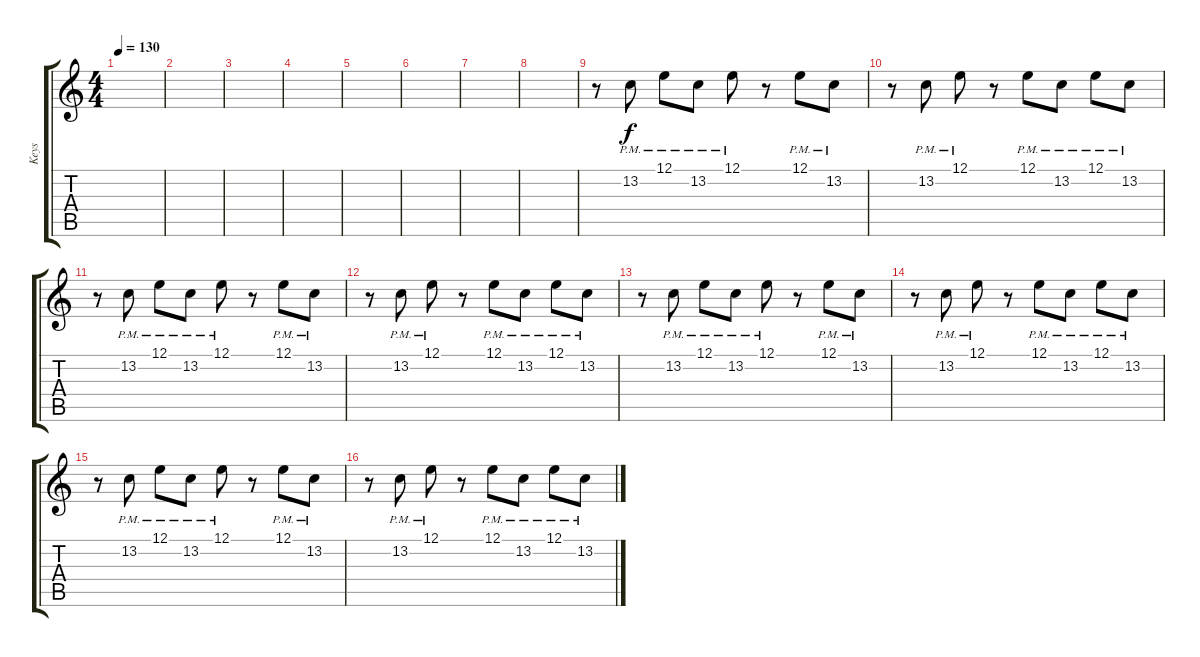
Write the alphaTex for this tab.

\track ("Keys" "Keys") {instrument stringensemble1}
\staff {score tabs}
\tuning (E4 B3 G3 D3 A2 E2) {hide}
\ts (4 4)
\tempo 130
\clef g2
\ks c
|
|
|
|
|
|
|
|
r.8{instrument accordion} 13.2{pm}.8 12.1{pm}.8 13.2{pm}.8 12.1{pm}.8 r.8 12.1{pm}.8 13.2{pm}.8 |
r.8 13.2{pm}.8 12.1{pm}.8 r.8 12.1{pm}.8 13.2{pm}.8 12.1{pm}.8 13.2{pm}.8 |
r.8 13.2{pm}.8 12.1{pm}.8 13.2{pm}.8 12.1{pm}.8 r.8 12.1{pm}.8 13.2{pm}.8 |
r.8 13.2{pm}.8 12.1{pm}.8 r.8 12.1{pm}.8 13.2{pm}.8 12.1{pm}.8 13.2{pm}.8 |
r.8 13.2{pm}.8 12.1{pm}.8 13.2{pm}.8 12.1{pm}.8 r.8 12.1{pm}.8 13.2{pm}.8 |
r.8 13.2{pm}.8 12.1{pm}.8 r.8 12.1{pm}.8 13.2{pm}.8 12.1{pm}.8 13.2{pm}.8 |
r.8 13.2{pm}.8 12.1{pm}.8 13.2{pm}.8 12.1{pm}.8 r.8 12.1{pm}.8 13.2{pm}.8 |
r.8 13.2{pm}.8 12.1{pm}.8 r.8 12.1{pm}.8 13.2{pm}.8 12.1{pm}.8 13.2{pm}.8
